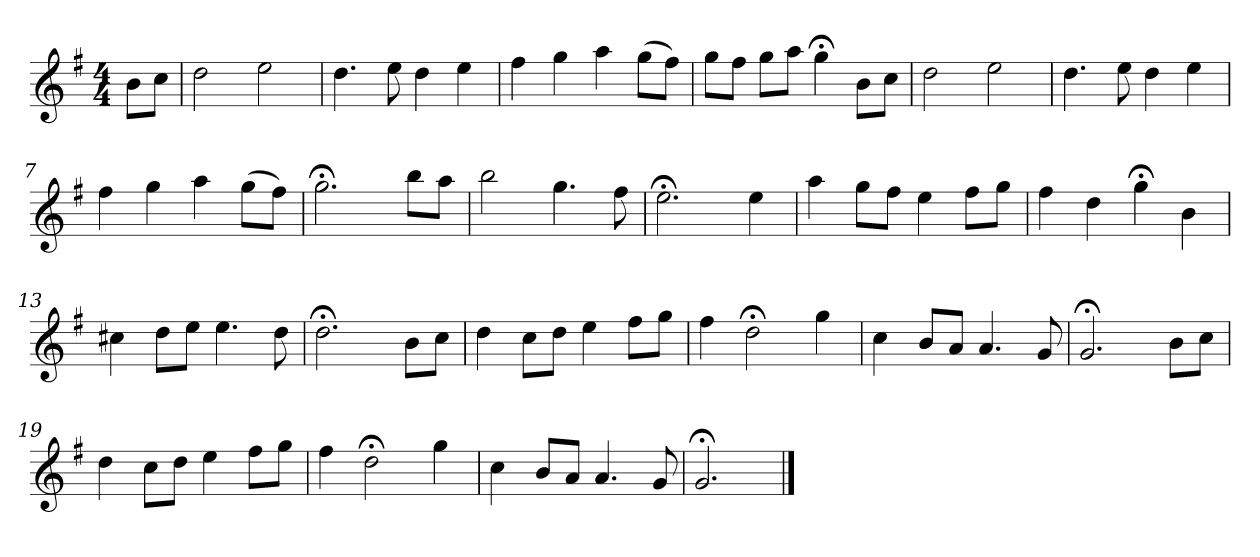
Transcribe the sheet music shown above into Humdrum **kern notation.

**kern
*part1
*staff1
*k[f#]
*G:
*M4/4
*MM120
=
8bL
8ccJ
=1
2dd
2ee
=2
4.dd
8ee
4dd
4ee
=3
4ff#
4gg
4aa
(8ggL
8ff#J)
=4
8ggL
8ff#J
8ggL
8aaJ
4gg;<
8bL
8ccJ
=5
2dd
2ee
=6
4.dd
8ee
4dd
4ee
=7
4ff#
4gg
4aa
(8ggL
8ff#J)
=8
2.gg;<
8bbL
8aaJ
=9
2bb
4.gg
8ff#
=10
2.ee;<
4ee
=11
4aa
8ggL
8ff#J
4ee
8ff#L
8ggJ
=12
4ff#
4dd
4gg;<
4b
=13
4cc#X
8ddL
8eeJ
4.ee
8dd
=14
2.dd;<
8bL
8ccJ
=15
4dd
8ccL
8ddJ
4ee
8ff#L
8ggJ
=16
4ff#
2dd;<
4gg
=17
4cc
8bL
8aJ
4.a
8g
=18
2.g;<
8bL
8ccJ
=19
4dd
8ccL
8ddJ
4ee
8ff#L
8ggJ
=20
4ff#
2dd;<
4gg
=21
4cc
8bL
8aJ
4.a
8g
=22
2.g;<
==
*-
